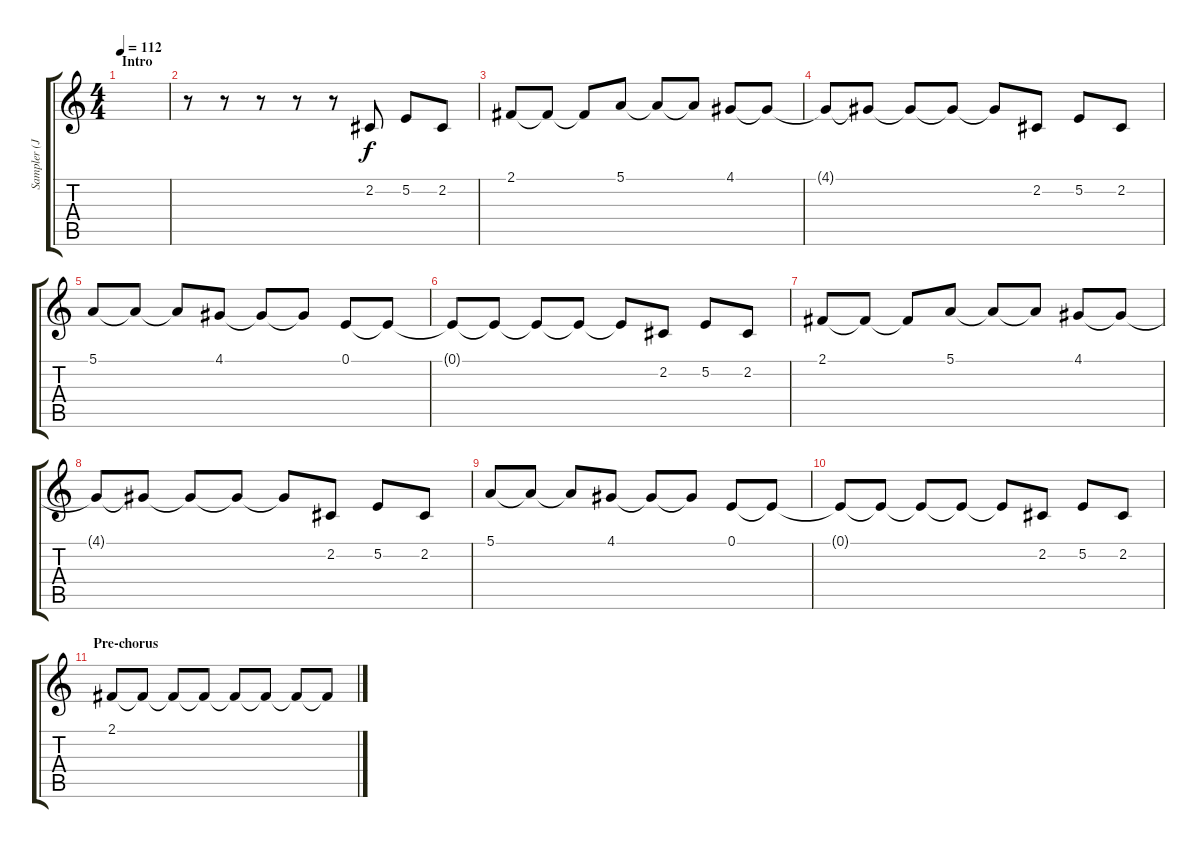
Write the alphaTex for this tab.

\track ("Sampler (Joseph Hahn)" "Sampler (J") {instrument fx5brightness}
\staff {score tabs}
\tuning (E4 B3 G3 D3 A2 E2) {hide}
\ts (4 4)
\section ("" "Intro")
\tempo 112
\clef g2
\ks c
|
r.8 r.8 r.8 r.8 r.8 2.2.8 5.2.8 2.2.8 |
2.1.8 2.1{t}.8 2.1{t}.8 5.1.8 5.1{t}.8 5.1{t}.8 4.1.8 4.1{t}.8 |
4.1{t}.8 4.1{t}.8 4.1{t}.8 4.1{t}.8 4.1{t}.8 2.2.8 5.2.8 2.2.8 |
5.1.8 5.1{t}.8 5.1{t}.8 4.1.8 4.1{t}.8 4.1{t}.8 0.1.8 0.1{t}.8 |
0.1{t}.8 0.1{t}.8 0.1{t}.8 0.1{t}.8 0.1{t}.8 2.2.8 5.2.8 2.2.8 |
2.1.8 2.1{t}.8 2.1{t}.8 5.1.8 5.1{t}.8 5.1{t}.8 4.1.8 4.1{t}.8 |
4.1{t}.8 4.1{t}.8 4.1{t}.8 4.1{t}.8 4.1{t}.8 2.2.8 5.2.8 2.2.8 |
5.1.8 5.1{t}.8 5.1{t}.8 4.1.8 4.1{t}.8 4.1{t}.8 0.1.8 0.1{t}.8 |
0.1{t}.8 0.1{t}.8 0.1{t}.8 0.1{t}.8 0.1{t}.8 2.2.8 5.2.8 2.2.8 |
\section ("" "Pre-chorus")
2.1.8 2.1{t}.8 2.1{t}.8 2.1{t}.8 2.1{t}.8 2.1{t}.8 2.1{t}.8 2.1{t}.8
